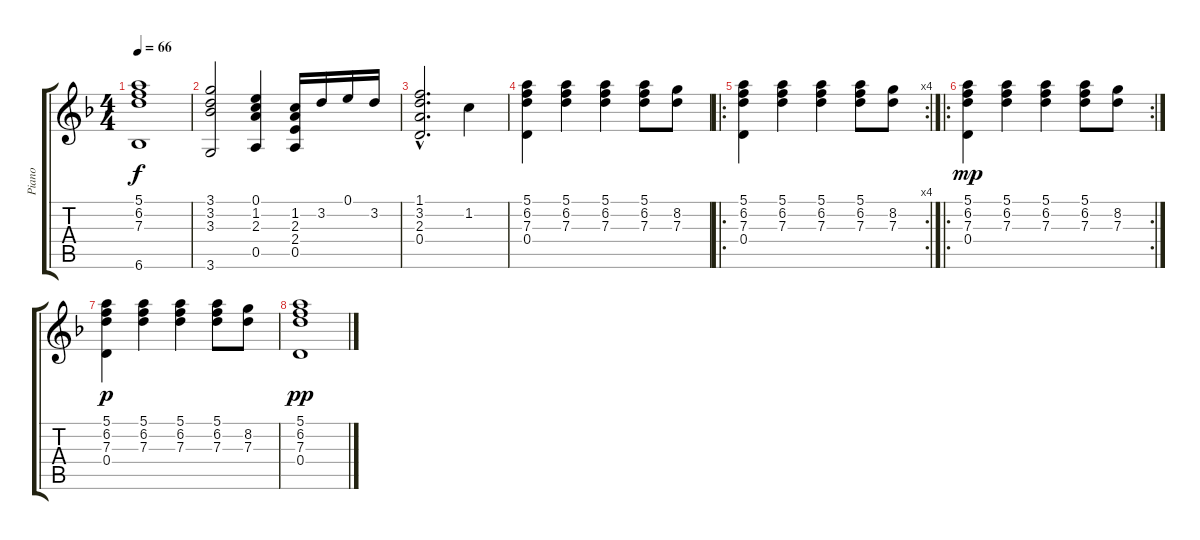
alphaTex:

\track ("Piano" "Piano") {instrument electricguitarjazz}
\staff {score tabs}
\tuning (E4 B3 G3 D3 A2 E2) {hide}
\ts (4 4)
\tempo 66
\clef g2
\ks f
(5.1 6.2 7.3 6.6).1{dy f} |
(3.1 3.2 3.3 3.6).2 (0.1 1.2 2.3 0.5).4 (1.2 2.3 2.4 0.5).16 3.2.16 0.1.16 3.2.16 |
(1.1{hac} 3.2{hac} 2.3{hac} 0.4{hac}).2{d} 1.2.4 |
(5.1 6.2 7.3 0.4).4 (5.1 6.2 7.3).4 (5.1 6.2 7.3).4 (5.1 6.2 7.3).8 (8.2 7.3).8 |
\ro
\rc 4
(5.1 6.2 7.3 0.4).4 (5.1 6.2 7.3).4 (5.1 6.2 7.3).4 (5.1 6.2 7.3).8 (8.2 7.3).8 |
\ro
\rc 2
(5.1 6.2 7.3 0.4).4{dy mp} (5.1 6.2 7.3).4 (5.1 6.2 7.3).4 (5.1 6.2 7.3).8 (8.2 7.3).8 |
(5.1 6.2 7.3 0.4).4{dy p} (5.1 6.2 7.3).4 (5.1 6.2 7.3).4 (5.1 6.2 7.3).8 (8.2 7.3).8 |
(5.1 6.2 7.3 0.4).1{dy pp}
